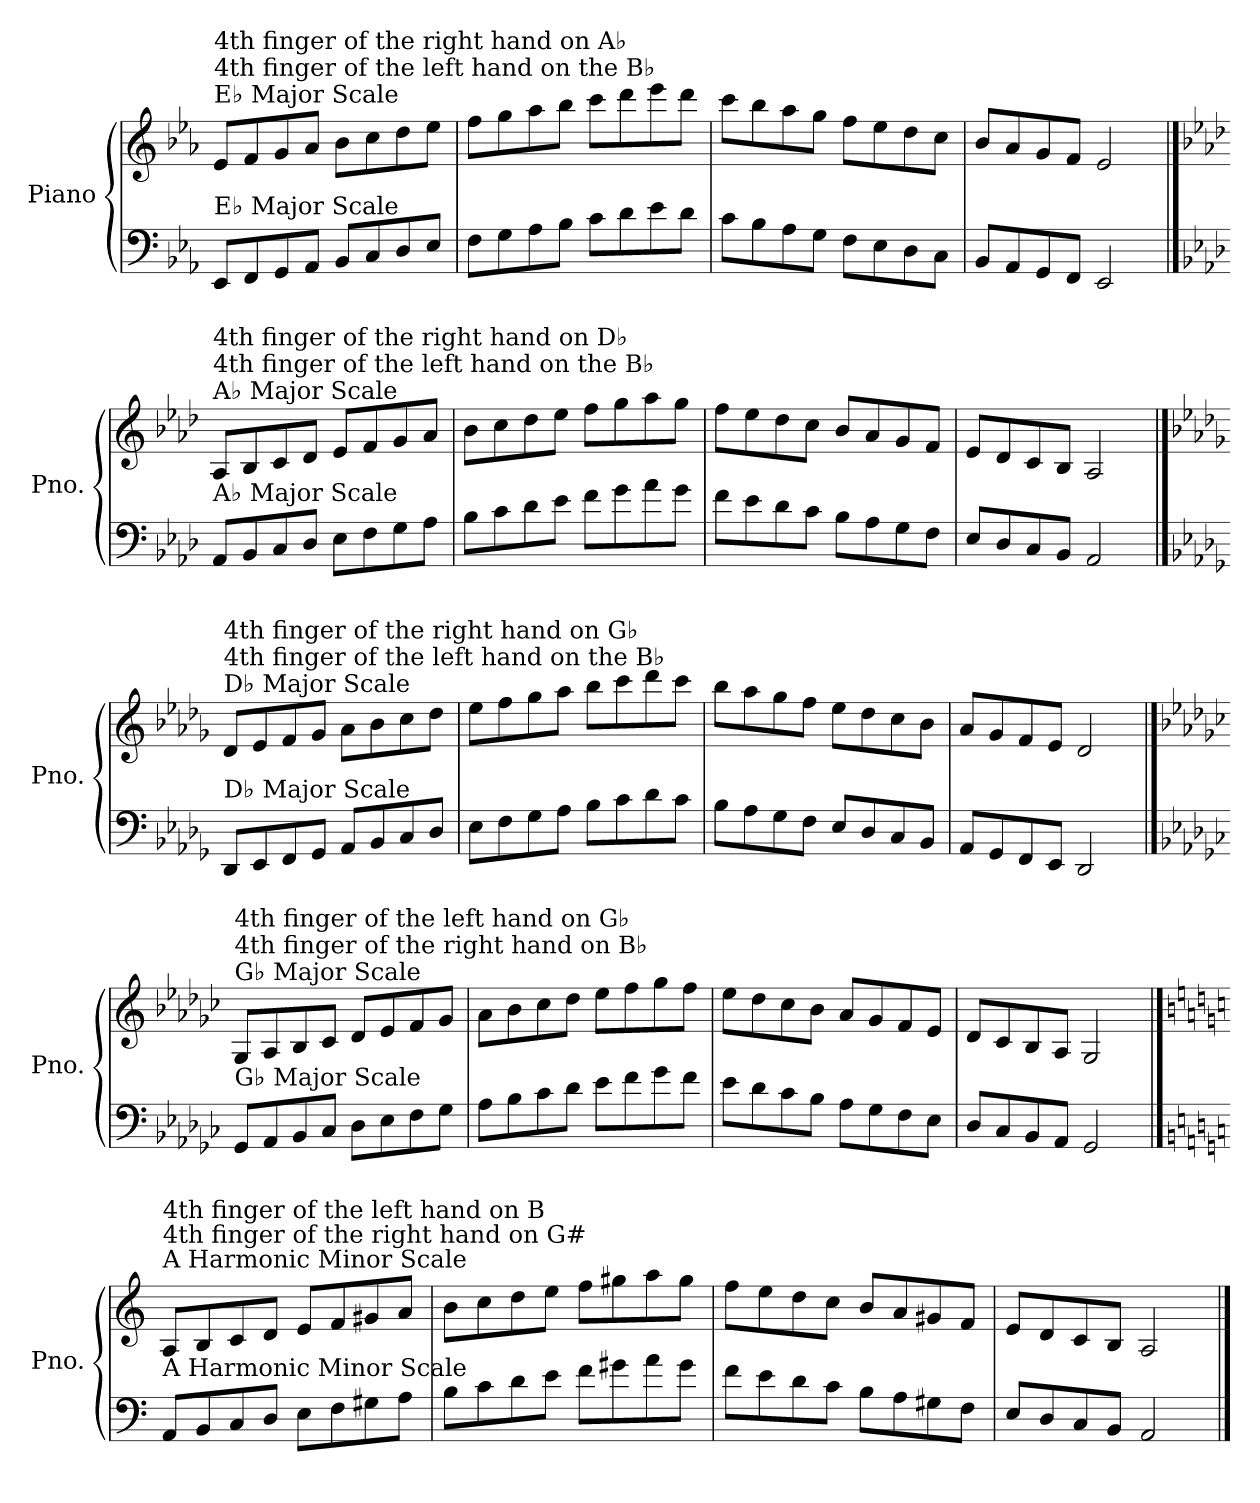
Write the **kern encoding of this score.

**kern	**kern
*part1	*part1
*staff2	*staff1
*I"Piano	*
*I'Pno.	*
!!LO:LB:g=z
*clefF4	*clefG2
*k[b-e-a-]	*k[b-e-a-]
=1	=1
!	!LO:TX:a:t=E♭ Major Scale
!	!LO:TX:t=4th finger of the left hand on the B♭
!	!LO:TX:t=4th finger of the right hand on A♭
!LO:TX:a:t=E♭ Major Scale	!
8EE-/L	8e-/L
8FF/	8f/
8GG/	8g/
8AA-/J	8a-/J
8BB-/L	8b-\L
8C/	8cc\
8D/	8dd\
8E-/J	8ee-\J
=2	=2
8F\L	8ff\L
8G\	8gg\
8A-\	8aa-\
8B-\J	8bb-\J
8c\L	8ccc\L
8d\	8ddd\
8e-\	8eee-\
8d\J	8ddd\J
=3	=3
8c\L	8ccc\L
8B-\	8bb-\
8A-\	8aa-\
8G\J	8gg\J
8F\L	8ff\L
8E-\	8ee-\
8D\	8dd\
8C\J	8cc\J
=4	=4
8BB-/L	8b-/L
8AA-/	8a-/
8GG/	8g/
8FF/J	8f/J
2EE-/	2e-/
!!LO:LB:g=z
==1	==1
*k[b-e-a-d-]	*k[b-e-a-d-]
!	!LO:TX:a:t=A♭ Major Scale
!	!LO:TX:a:t=4th finger of the left hand on the B♭
!	!LO:TX:t=4th finger of the right hand on D♭
!LO:TX:a:t=A♭ Major Scale	!
8AA-/L	8A-/L
8BB-/	8B-/
8C/	8c/
8D-/J	8d-/J
8E-\L	8e-/L
8F\	8f/
8G\	8g/
8A-\J	8a-/J
=2	=2
8B-\L	8b-\L
8c\	8cc\
8d-\	8dd-\
8e-\J	8ee-\J
8f\L	8ff\L
8g\	8gg\
8a-\	8aa-\
8g\J	8gg\J
=3	=3
8f\L	8ff\L
8e-\	8ee-\
8d-\	8dd-\
8c\J	8cc\J
8B-\L	8b-/L
8A-\	8a-/
8G\	8g/
8F\J	8f/J
=4	=4
8E-/L	8e-/L
8D-/	8d-/
8C/	8c/
8BB-/J	8B-/J
2AA-/	2A-/
!!LO:PB:g=z
==1	==1
*k[b-e-a-d-g-]	*k[b-e-a-d-g-]
!	!LO:TX:a:t=D♭ Major Scale
!	!LO:TX:t=4th finger of the left hand on the B♭
!	!LO:TX:t=4th finger of the right hand on G♭
!LO:TX:a:t=D♭ Major Scale	!
8DD-/L	8d-/L
8EE-/	8e-/
8FF/	8f/
8GG-/J	8g-/J
8AA-/L	8a-\L
8BB-/	8b-\
8C/	8cc\
8D-/J	8dd-\J
=2	=2
8E-\L	8ee-\L
8F\	8ff\
8G-\	8gg-\
8A-\J	8aa-\J
8B-\L	8bb-\L
8c\	8ccc\
8d-\	8ddd-\
8c\J	8ccc\J
=3	=3
8B-\L	8bb-\L
8A-\	8aa-\
8G-\	8gg-\
8F\J	8ff\J
8E-/L	8ee-\L
8D-/	8dd-\
8C/	8cc\
8BB-/J	8b-\J
=4	=4
8AA-/L	8a-/L
8GG-/	8g-/
8FF/	8f/
8EE-/J	8e-/J
2DD-/	2d-/
!!LO:LB:g=z
==1	==1
*k[b-e-a-d-g-c-]	*k[b-e-a-d-g-c-]
!	!LO:TX:a:t=G♭ Major Scale
!	!LO:TX:t=4th finger of the right hand on B♭
!	!LO:TX:t=4th finger of the left hand on G♭
!LO:TX:a:t=G♭ Major Scale	!
8GG-/L	8G-/L
8AA-/	8A-/
8BB-/	8B-/
8C-/J	8c-/J
8D-\L	8d-/L
8E-\	8e-/
8F\	8f/
8G-\J	8g-/J
=2	=2
8A-\L	8a-\L
8B-\	8b-\
8c-\	8cc-\
8d-\J	8dd-\J
8e-\L	8ee-\L
8f\	8ff\
8g-\	8gg-\
8f\J	8ff\J
=3	=3
8e-\L	8ee-\L
8d-\	8dd-\
8c-\	8cc-\
8B-\J	8b-\J
8A-\L	8a-/L
8G-\	8g-/
8F\	8f/
8E-\J	8e-/J
=4	=4
8D-/L	8d-/L
8C-/	8c-/
8BB-/	8B-/
8AA-/J	8A-/J
2GG-/	2G-/
!!LO:PB:g=z
==1	==1
*k[]	*k[]
!	!LO:TX:a:t=A Harmonic Minor Scale
!	!LO:TX:t=4th finger of the right hand on G#
!	!LO:TX:t=4th finger of the left hand on B
!LO:TX:a:t=A Harmonic Minor Scale	!
8AA/L	8A/L
8BB/	8B/
8C/	8c/
8D/J	8d/J
8E\L	8e/L
8F\	8f/
8G#X\	8g#X/
8A\J	8a/J
=2	=2
8B\L	8b\L
8c\	8cc\
8d\	8dd\
8e\J	8ee\J
8f\L	8ff\L
8g#X\	8gg#X\
8a\	8aa\
8g#\J	8gg#\J
=3	=3
8f\L	8ff\L
8e\	8ee\
8d\	8dd\
8c\J	8cc\J
8B\L	8b/L
8A\	8a/
8G#X\	8g#X/
8F\J	8f/J
=4	=4
8E/L	8e/L
8D/	8d/
8C/	8c/
8BB/J	8B/J
2AA/	2A/
==	==
*-	*-
